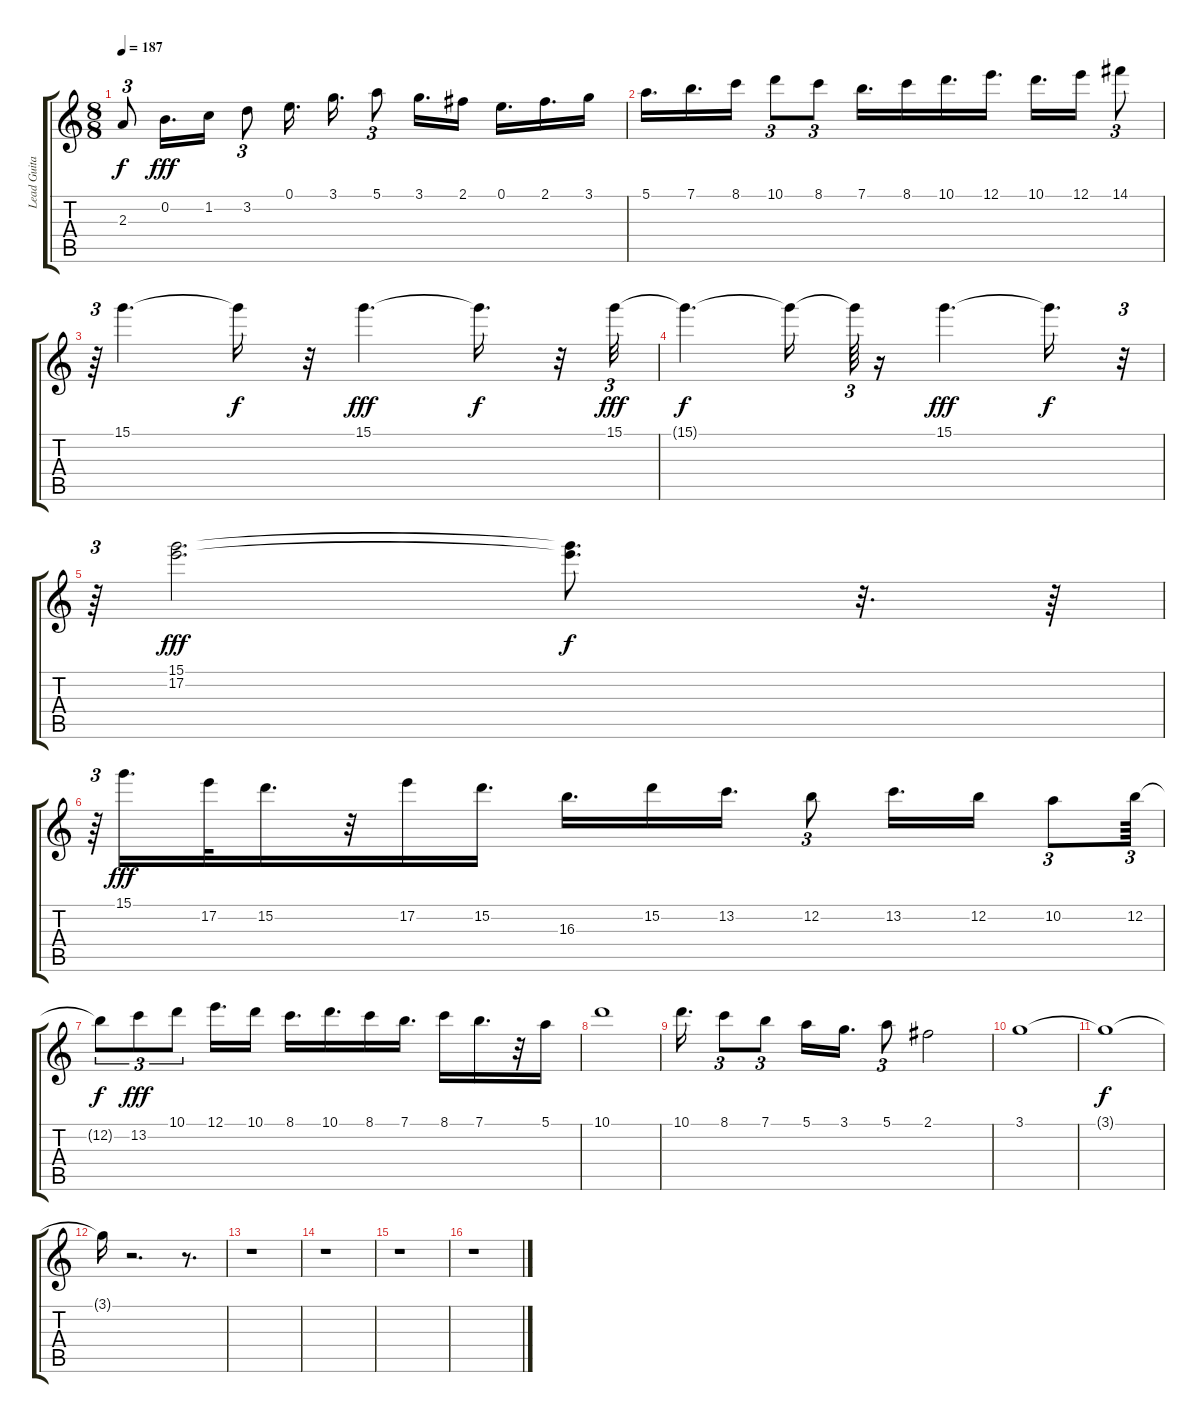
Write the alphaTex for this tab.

\track ("Lead Guitar" "Lead Guita") {instrument distortionguitar}
\staff {score tabs}
\tuning (E4 B3 G3 D3 A2 E2) {hide}
\ts (8 8)
\tempo 187
\clef g2
\ks c
2.3{t}.8{tu (3 2) dy f} 0.2.16{d dy fff} 1.2.16 3.2.8{tu (3 2)} 0.1.16{d} 3.1.16{d} 5.1.8{tu (3 2)} 3.1.16{d} 2.1.16 0.1.16{d} 2.1.16{d} 3.1.16 |
5.1.16{d} 7.1.16{d} 8.1.16 10.1.8{tu (3 2)} 8.1.8{tu (3 2)} 7.1.16{d} 8.1.16 10.1.16{d} 12.1.16{d} 10.1.16{d} 12.1.16 14.1.8{tu (3 2)} |
r.64{tu (3 2)} 15.1.4{d} 15.1{t}.16{dy f} r.32 15.1.4{d dy fff} 15.1{t}.16{d dy f} r.32 15.1.32{tu (3 2) dy fff} |
15.1{t}.4{d dy f} 15.1{t}.16 15.1{t}.64{tu (3 2)} r.16 15.1.4{d dy fff} 15.1{t}.16{d dy f} r.32{tu (3 2)} |
r.64{tu (3 2)} (15.1 17.2).2{d dy fff} (15.1{t} 17.2{t}).8{d dy f} r.32{d} r.64 |
r.64{tu (3 2)} 15.1.16{d dy fff} 17.2.32 15.2.16{d} r.32 17.2.16 15.2.16{d} 16.3.16{d} 15.2.16 13.2.16{d} 12.2.8{tu (3 2)} 13.2.16{d} 12.2.16 10.2.8{tu (3 2)} 12.2.64{tu (3 2)} |
12.2{t}.8{tu (3 2) dy f} 13.2.8{tu (3 2) dy fff} 10.1.8{tu (3 2)} 12.1.16{d} 10.1.16 8.1.16{d} 10.1.16{d} 8.1.16 7.1.16{d} 8.1.16 7.1.16{d} r.32 5.1.16 |
10.1.1 |
10.1.16{d} 8.1.8{tu (3 2)} 7.1.8{tu (3 2)} 5.1.16 3.1.16{d} 5.1.8{tu (3 2)} 2.1.2 |
3.1.1 |
3.1{t}.1{dy f} |
3.1{t}.16 r.2{d} r.8{d} |
r.1 |
r.1 |
r.1 |
r.1
